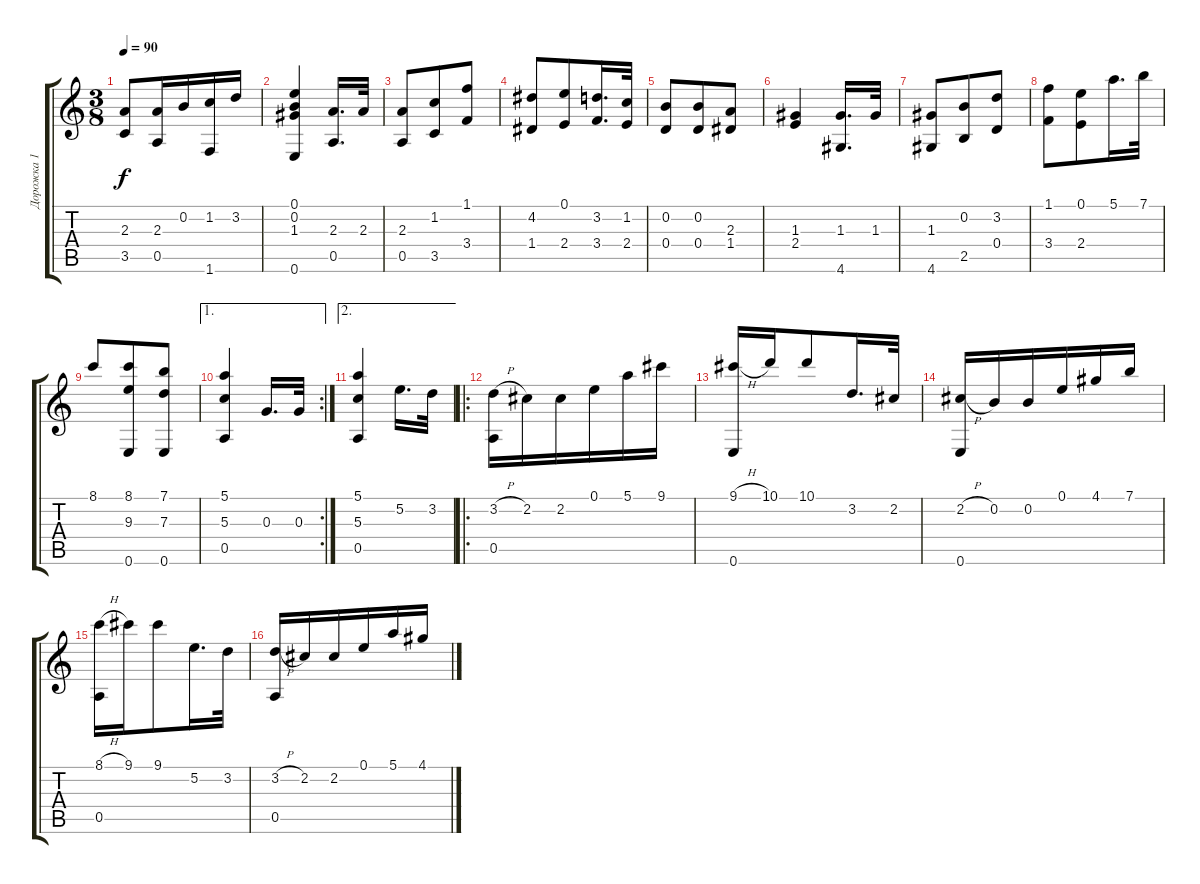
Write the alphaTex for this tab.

\track ("Дорожка 1" "Дорожка 1") {instrument acousticguitarnylon}
\staff {score tabs}
\tuning (E4 B3 G3 D3 A2 E2) {hide}
\ts (3 8)
\tempo 90
\clef g2
\ks c
(2.3 3.5).8{dy f} (2.3 0.5).16 0.2.16 (1.2 1.6).16 3.2.16 |
(0.1 0.2 1.3 0.6).4 (2.3 0.5).16{d} 2.3.32 |
(2.3 0.5).8 (1.2 3.5).8 (1.1 3.4).8 |
(4.2 1.4).8 (0.1 2.4).8 (3.2 3.4).16{d} (1.2 2.4).32 |
(0.2 0.4).8 (0.2 0.4).8 (2.3 1.4).8 |
(1.3 2.4).4 (1.3 4.6).16{d} 1.3.32 |
(1.3 4.6).8 (0.2 2.5).8 (3.2 0.4).8 |
(1.1 3.4).8 (0.1 2.4).8 5.1.16{d} 7.1.32 |
8.1.8 (8.1 9.3 0.6).8 (7.1 7.3 0.6).8 |
\ae 1
\rc 2
(5.1 5.3 0.5).4 0.3.16{d} 0.3.32 |
\ae 2
(5.1 5.3 0.5).4 5.2.16{d} 3.2.32 |
\ro
(3.2{h} 0.5).16 2.2.16 2.2.16 0.1.16 5.1.16 9.1.16 |
(9.1{h} 0.6).16 10.1.16 10.1.8 3.2.16{d} 2.2.32 |
(2.2{h} 0.6).16 0.2.16 0.2.16 0.1.16 4.1.16 7.1.16 |
(8.1{h} 0.5).16 9.1.16 9.1.8 5.2.16{d} 3.2.32 |
(3.2{h} 0.5).16 2.2.16 2.2.16 0.1.16 5.1.16 4.1.16
